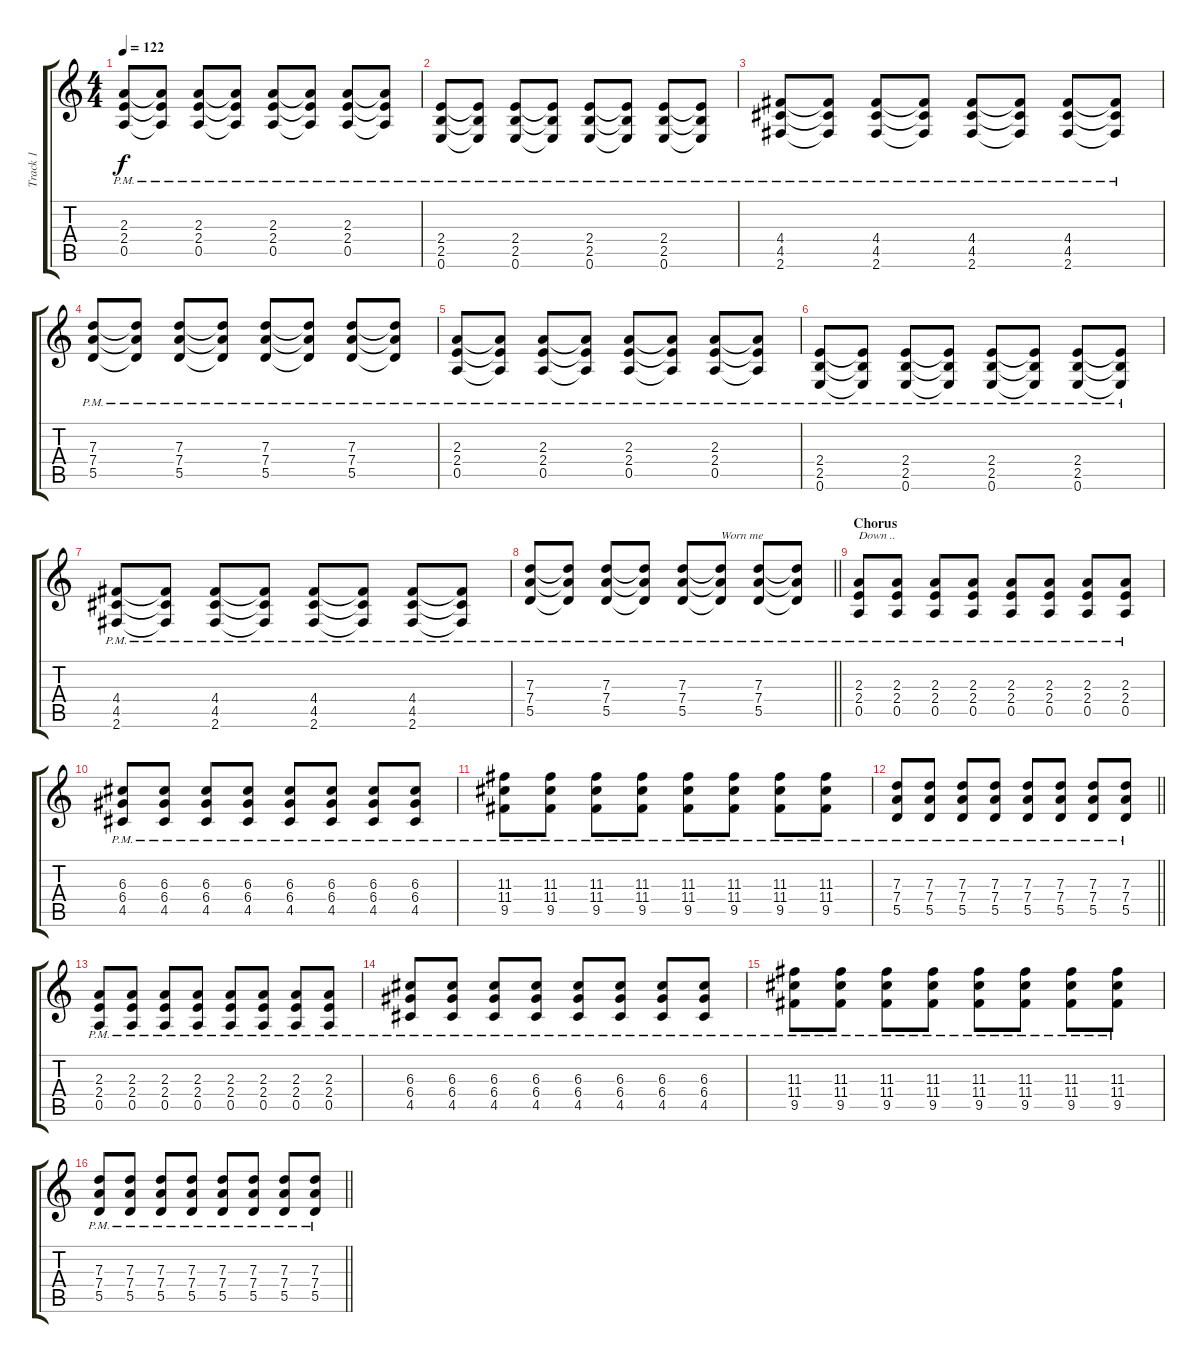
\track ("Track 1" "Track 1") {instrument overdrivenguitar}
\staff {score tabs}
\tuning (E4 B3 G3 D3 A2 E2) {hide}
\ts (4 4)
\tempo 122
\clef g2
\ks c
(2.3{pm} 2.4{pm} 0.5{pm}).8{dy f} (2.3{pm t} 2.4{pm t} 0.5{pm t}).8 (2.3{pm} 2.4{pm} 0.5{pm}).8 (2.3{pm t} 2.4{pm t} 0.5{pm t}).8 (2.3{pm} 2.4{pm} 0.5{pm}).8 (2.3{pm t} 2.4{pm t} 0.5{pm t}).8 (2.3{pm} 2.4{pm} 0.5{pm}).8 (2.3{pm t} 2.4{pm t} 0.5{pm t}).8 |
(2.4{pm} 2.5{pm} 0.6{pm}).8 (2.4{pm t} 2.5{pm t} 0.6{pm t}).8 (2.4{pm} 2.5{pm} 0.6{pm}).8 (2.4{pm t} 2.5{pm t} 0.6{pm t}).8 (2.4{pm} 2.5{pm} 0.6{pm}).8 (2.4{pm t} 2.5{pm t} 0.6{pm t}).8 (2.4{pm} 2.5{pm} 0.6{pm}).8 (2.4{pm t} 2.5{pm t} 0.6{pm t}).8 |
(4.4{pm} 4.5{pm} 2.6{pm}).8 (4.4{pm t} 4.5{pm t} 2.6{pm t}).8 (4.4{pm} 4.5{pm} 2.6{pm}).8 (4.4{pm t} 4.5{pm t} 2.6{pm t}).8 (4.4{pm} 4.5{pm} 2.6{pm}).8 (4.4{pm t} 4.5{pm t} 2.6{pm t}).8 (4.4{pm} 4.5{pm} 2.6{pm}).8 (4.4{pm t} 4.5{pm t} 2.6{pm t}).8 |
(7.3{pm} 7.4{pm} 5.5{pm}).8 (7.3{pm t} 7.4{pm t} 5.5{pm t}).8 (7.3{pm} 7.4{pm} 5.5{pm}).8 (7.3{pm t} 7.4{pm t} 5.5{pm t}).8 (7.3{pm} 7.4{pm} 5.5{pm}).8 (7.3{pm t} 7.4{pm t} 5.5{pm t}).8 (7.3{pm} 7.4{pm} 5.5{pm}).8 (7.3{pm t} 7.4{pm t} 5.5{pm t}).8 |
(2.3{pm} 2.4{pm} 0.5{pm}).8 (2.3{pm t} 2.4{pm t} 0.5{pm t}).8 (2.3{pm} 2.4{pm} 0.5{pm}).8 (2.3{pm t} 2.4{pm t} 0.5{pm t}).8 (2.3{pm} 2.4{pm} 0.5{pm}).8 (2.3{pm t} 2.4{pm t} 0.5{pm t}).8 (2.3{pm} 2.4{pm} 0.5{pm}).8 (2.3{pm t} 2.4{pm t} 0.5{pm t}).8 |
(2.4{pm} 2.5{pm} 0.6{pm}).8 (2.4{pm t} 2.5{pm t} 0.6{pm t}).8 (2.4{pm} 2.5{pm} 0.6{pm}).8 (2.4{pm t} 2.5{pm t} 0.6{pm t}).8 (2.4{pm} 2.5{pm} 0.6{pm}).8 (2.4{pm t} 2.5{pm t} 0.6{pm t}).8 (2.4{pm} 2.5{pm} 0.6{pm}).8 (2.4{pm t} 2.5{pm t} 0.6{pm t}).8 |
(4.4{pm} 4.5{pm} 2.6{pm}).8 (4.4{pm t} 4.5{pm t} 2.6{pm t}).8 (4.4{pm} 4.5{pm} 2.6{pm}).8 (4.4{pm t} 4.5{pm t} 2.6{pm t}).8 (4.4{pm} 4.5{pm} 2.6{pm}).8 (4.4{pm t} 4.5{pm t} 2.6{pm t}).8 (4.4{pm} 4.5{pm} 2.6{pm}).8 (4.4{pm t} 4.5{pm t} 2.6{pm t}).8 |
\barLineRight lightlight
(7.3{pm} 7.4{pm} 5.5{pm}).8 (7.3{pm t} 7.4{pm t} 5.5{pm t}).8 (7.3{pm} 7.4{pm} 5.5{pm}).8 (7.3{pm t} 7.4{pm t} 5.5{pm t}).8 (7.3{pm} 7.4{pm} 5.5{pm}).8 (7.3{pm t} 7.4{pm t} 5.5{pm t}).8{txt "Worn me"} (7.3{pm} 7.4{pm} 5.5{pm}).8 (7.3{pm t} 7.4{pm t} 5.5{pm t}).8 |
\section ("" "Chorus")
(2.3{pm} 2.4{pm} 0.5{pm}).8{txt "Down .."} (2.3{pm} 2.4{pm} 0.5{pm}).8 (2.3{pm} 2.4{pm} 0.5{pm}).8 (2.3{pm} 2.4{pm} 0.5{pm}).8 (2.3{pm} 2.4{pm} 0.5{pm}).8 (2.3{pm} 2.4{pm} 0.5{pm}).8 (2.3{pm} 2.4{pm} 0.5{pm}).8 (2.3{pm} 2.4{pm} 0.5{pm}).8 |
(6.3{pm} 6.4{pm} 4.5{pm}).8 (6.3{pm} 6.4{pm} 4.5{pm}).8 (6.3{pm} 6.4{pm} 4.5{pm}).8 (6.3{pm} 6.4{pm} 4.5{pm}).8 (6.3{pm} 6.4{pm} 4.5{pm}).8 (6.3{pm} 6.4{pm} 4.5{pm}).8 (6.3{pm} 6.4{pm} 4.5{pm}).8 (6.3{pm} 6.4{pm} 4.5{pm}).8 |
(11.3{pm} 11.4{pm} 9.5{pm}).8 (11.3{pm} 11.4{pm} 9.5{pm}).8 (11.3{pm} 11.4{pm} 9.5{pm}).8 (11.3{pm} 11.4{pm} 9.5{pm}).8 (11.3{pm} 11.4{pm} 9.5{pm}).8 (11.3{pm} 11.4{pm} 9.5{pm}).8 (11.3{pm} 11.4{pm} 9.5{pm}).8 (11.3{pm} 11.4{pm} 9.5{pm}).8 |
\barLineRight lightlight
(7.3{pm} 7.4{pm} 5.5{pm}).8 (7.3{pm} 7.4{pm} 5.5{pm}).8 (7.3{pm} 7.4{pm} 5.5{pm}).8 (7.3{pm} 7.4{pm} 5.5{pm}).8 (7.3{pm} 7.4{pm} 5.5{pm}).8 (7.3{pm} 7.4{pm} 5.5{pm}).8 (7.3{pm} 7.4{pm} 5.5{pm}).8 (7.3{pm} 7.4{pm} 5.5{pm}).8 |
(2.3{pm} 2.4{pm} 0.5{pm}).8 (2.3{pm} 2.4{pm} 0.5{pm}).8 (2.3{pm} 2.4{pm} 0.5{pm}).8 (2.3{pm} 2.4{pm} 0.5{pm}).8 (2.3{pm} 2.4{pm} 0.5{pm}).8 (2.3{pm} 2.4{pm} 0.5{pm}).8 (2.3{pm} 2.4{pm} 0.5{pm}).8 (2.3{pm} 2.4{pm} 0.5{pm}).8 |
(6.3{pm} 6.4{pm} 4.5{pm}).8 (6.3{pm} 6.4{pm} 4.5{pm}).8 (6.3{pm} 6.4{pm} 4.5{pm}).8 (6.3{pm} 6.4{pm} 4.5{pm}).8 (6.3{pm} 6.4{pm} 4.5{pm}).8 (6.3{pm} 6.4{pm} 4.5{pm}).8 (6.3{pm} 6.4{pm} 4.5{pm}).8 (6.3{pm} 6.4{pm} 4.5{pm}).8 |
(11.3{pm} 11.4{pm} 9.5{pm}).8 (11.3{pm} 11.4{pm} 9.5{pm}).8 (11.3{pm} 11.4{pm} 9.5{pm}).8 (11.3{pm} 11.4{pm} 9.5{pm}).8 (11.3{pm} 11.4{pm} 9.5{pm}).8 (11.3{pm} 11.4{pm} 9.5{pm}).8 (11.3{pm} 11.4{pm} 9.5{pm}).8 (11.3{pm} 11.4{pm} 9.5{pm}).8 |
\barLineRight lightlight
(7.3{pm} 7.4{pm} 5.5{pm}).8 (7.3{pm} 7.4{pm} 5.5{pm}).8 (7.3{pm} 7.4{pm} 5.5{pm}).8 (7.3{pm} 7.4{pm} 5.5{pm}).8 (7.3{pm} 7.4{pm} 5.5{pm}).8 (7.3{pm} 7.4{pm} 5.5{pm}).8 (7.3{pm} 7.4{pm} 5.5{pm}).8 (7.3{pm} 7.4{pm} 5.5{pm}).8
